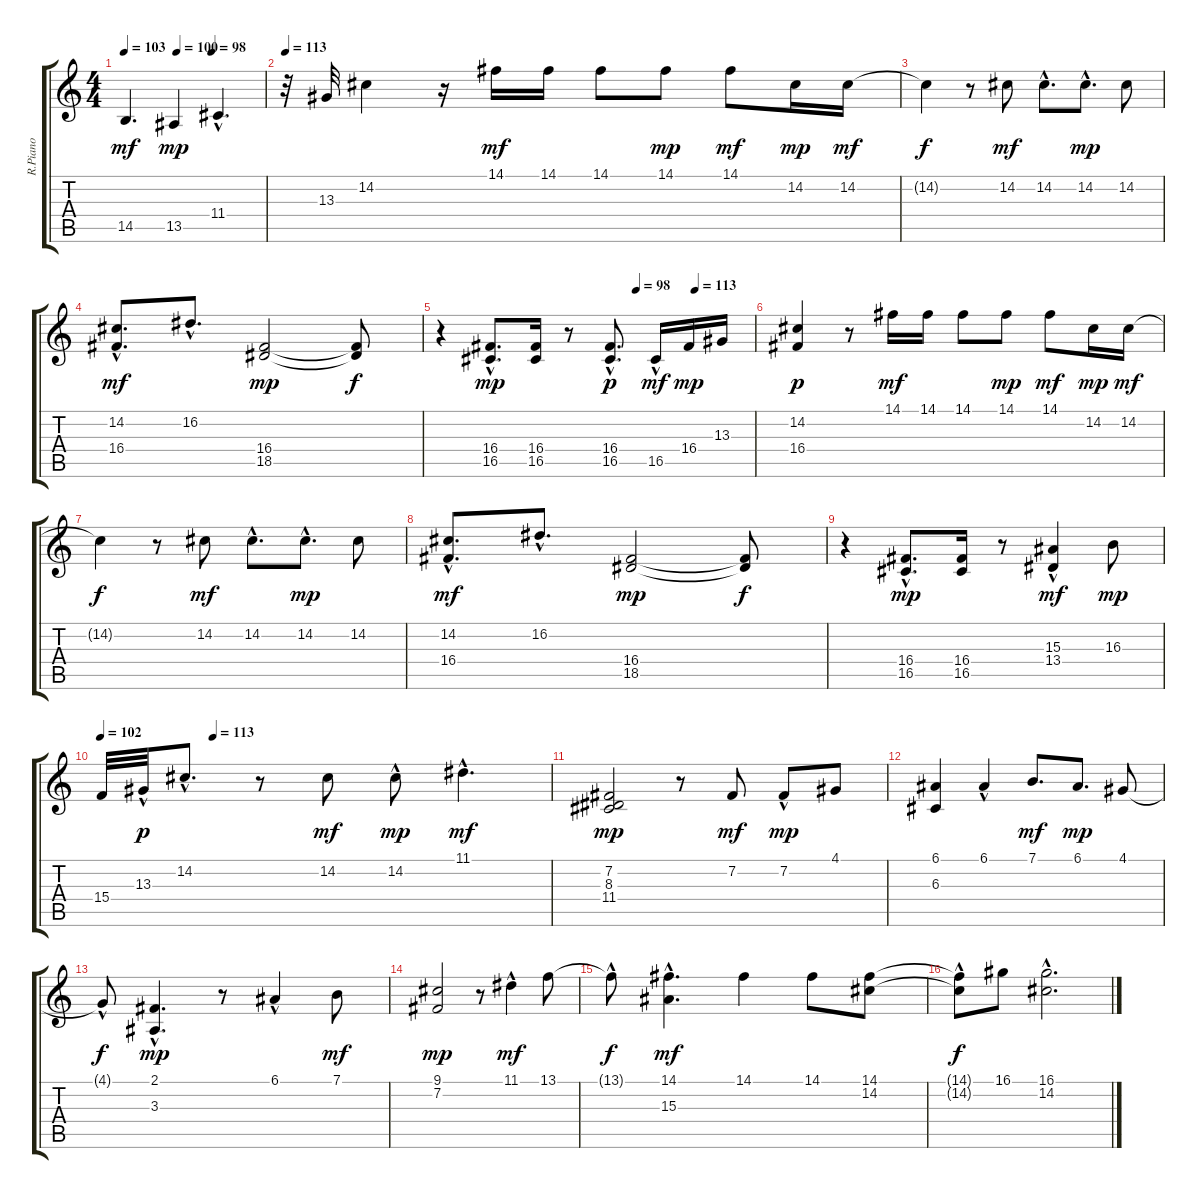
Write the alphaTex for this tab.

\track ("R.Piano " "R.Piano ") {instrument acousticgrandpiano}
\staff {score tabs}
\tuning (E4 B3 G3 D3 A2 E2) {hide}
\ts (4 4)
\tempo 103
\tempo (100 0.375)
\tempo (98 0.625)
\clef g2
\ks c
14.5.4{d dy mf} 13.5.4{dy mp} 11.4{hac}.4{d} |
\tempo 113
r.32 13.3.32 14.2.4 r.16 14.1.16{dy mf} 14.1.16 14.1.8 14.1.8{dy mp} 14.1.8{dy mf} 14.2.16{dy mp} 14.2.16{dy mf} |
14.2{t}.4{dy f} r.8 14.2.8{dy mf} 14.2{hac}.8{d} 14.2{hac}.8{d dy mp} 14.2.8 |
(14.2 16.4{hac}).8{d dy mf} 16.2{hac}.8{d} (16.4 18.5).2{dy mp} (16.4{t} 18.5{t}).8{dy f} |
\tempo (98 0.625)
\tempo (113 0.8125)
r.4 (16.4{hac} 16.5{hac}).8{d dy mp} (16.4 16.5).16 r.8 (16.4 16.5{hac}).8{d dy p} 16.5{hac}.16{dy mf} 16.4.16{dy mp} 13.3.16 |
(14.2 16.4).4{dy p} r.8 14.1.16{dy mf} 14.1.16 14.1.8 14.1.8{dy mp} 14.1.8{dy mf} 14.2.16{dy mp} 14.2.16{dy mf} |
14.2{t}.4{dy f} r.8 14.2.8{dy mf} 14.2{hac}.8{d} 14.2{hac}.8{d dy mp} 14.2.8 |
(14.2 16.4{hac}).8{d dy mf} 16.2{hac}.8{d} (16.4 18.5).2{dy mp} (16.4{t} 18.5{t}).8{dy f} |
r.4 (16.4{hac} 16.5{hac}).8{d dy mp} (16.4 16.5).16 r.8 (15.3{hac} 13.4{hac}).4{dy mf} 16.3.8{dy mp} |
\tempo 102
\tempo (113 0.25)
15.4.32 13.3{hac}.32{dy p} 14.2{hac}.8{d} r.8 14.2.8{dy mf} 14.2{hac}.8{dy mp} 11.1{hac}.4{d dy mf} |
(7.2 8.3 11.4).2{dy mp} r.8 7.2.8{dy mf} 7.2{hac}.8{dy mp} 4.1.8 |
(6.1 6.3).4 6.1{hac}.4 7.1.8{d dy mf} 6.1.8{d dy mp} 4.1.8 |
4.1{hac t}.8{dy f} (2.1{hac} 3.3{hac}).4{d dy mp} r.8 6.1{hac}.4 7.1.8{dy mf} |
(9.1 7.2).2{dy mp} r.8 11.1{hac}.4{dy mf} 13.1.8 |
13.1{hac t}.8{dy f} (14.1{hac} 15.3{hac}).4{d dy mf} 14.1.4 14.1.8 (14.1 14.2).8 |
(14.1{hac t} 14.2{hac t}).8{dy f} 16.1.8 (16.1{hac} 14.2{hac}).2{d}
